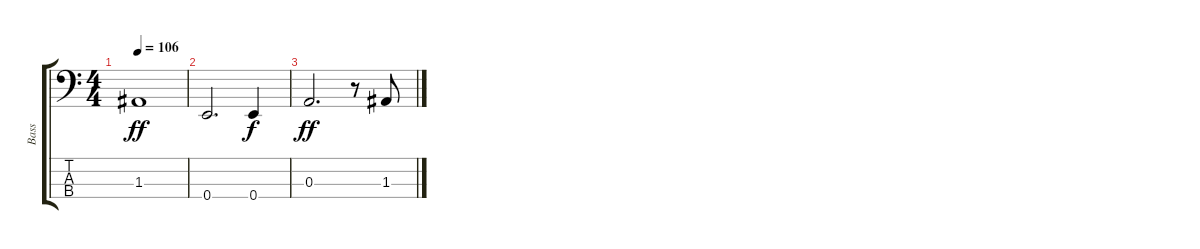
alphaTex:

\track ("Bass" "Bass") {instrument electricbassfinger}
\staff {score tabs}
\tuning (G2 D2 A1 E1) {hide}
\ts (4 4)
\tempo 106
\clef f4
\ks c
1.3.1{dy ff} |
0.4.2{d} 0.4.4{dy f} |
0.3.2{d dy ff} r.8 1.3.8
